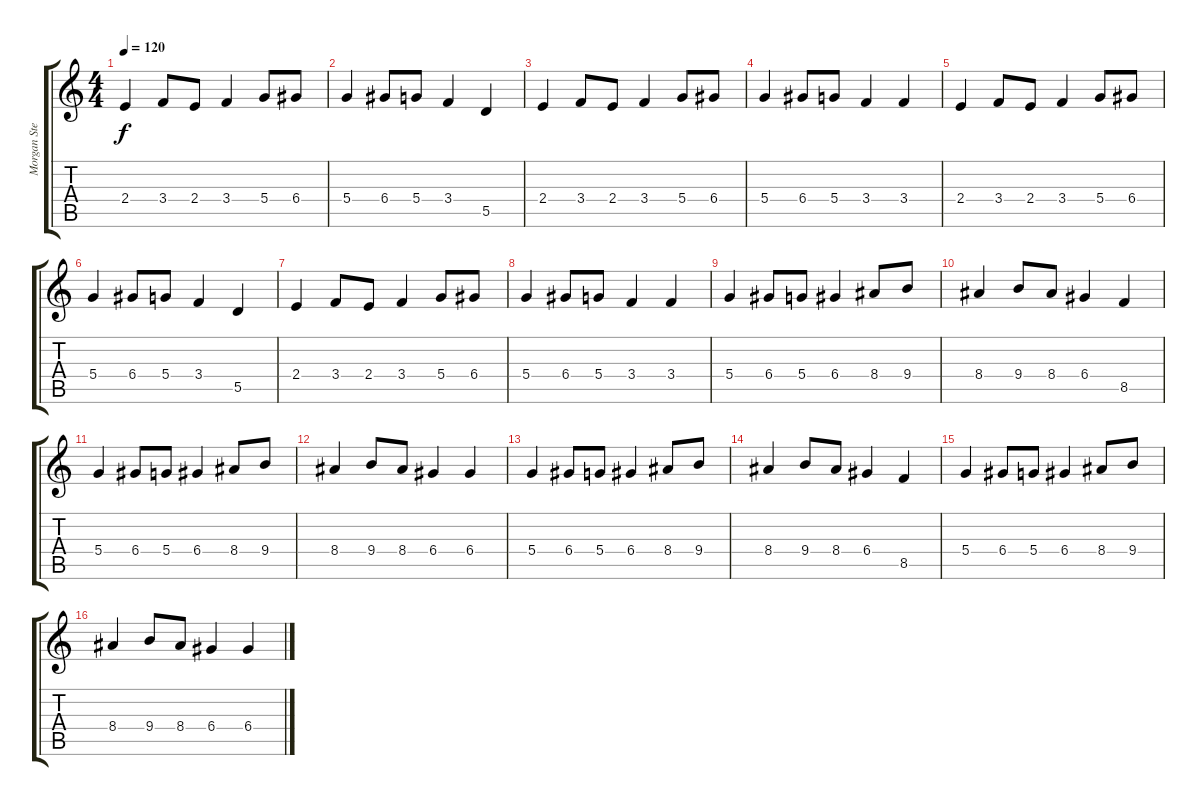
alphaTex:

\track ("Morgan Steinmeyer Hakansson" "Morgan Ste") {instrument distortionguitar}
\staff {score tabs}
\tuning (E4 B3 G3 D3 A2 E2) {hide}
\ts (4 4)
\tempo 120
\clef g2
\ks c
2.4.4{dy f} 3.4.8 2.4.8 3.4.4 5.4.8 6.4.8 |
5.4.4 6.4.8 5.4.8 3.4.4 5.5.4 |
2.4.4 3.4.8 2.4.8 3.4.4 5.4.8 6.4.8 |
5.4.4 6.4.8 5.4.8 3.4.4 3.4.4 |
2.4.4 3.4.8 2.4.8 3.4.4 5.4.8 6.4.8 |
5.4.4 6.4.8 5.4.8 3.4.4 5.5.4 |
2.4.4 3.4.8 2.4.8 3.4.4 5.4.8 6.4.8 |
5.4.4 6.4.8 5.4.8 3.4.4 3.4.4 |
5.4.4 6.4.8 5.4.8 6.4.4 8.4.8 9.4.8 |
8.4.4 9.4.8 8.4.8 6.4.4 8.5.4 |
5.4.4 6.4.8 5.4.8 6.4.4 8.4.8 9.4.8 |
8.4.4 9.4.8 8.4.8 6.4.4 6.4.4 |
5.4.4 6.4.8 5.4.8 6.4.4 8.4.8 9.4.8 |
8.4.4 9.4.8 8.4.8 6.4.4 8.5.4 |
5.4.4 6.4.8 5.4.8 6.4.4 8.4.8 9.4.8 |
8.4.4 9.4.8 8.4.8 6.4.4 6.4.4
